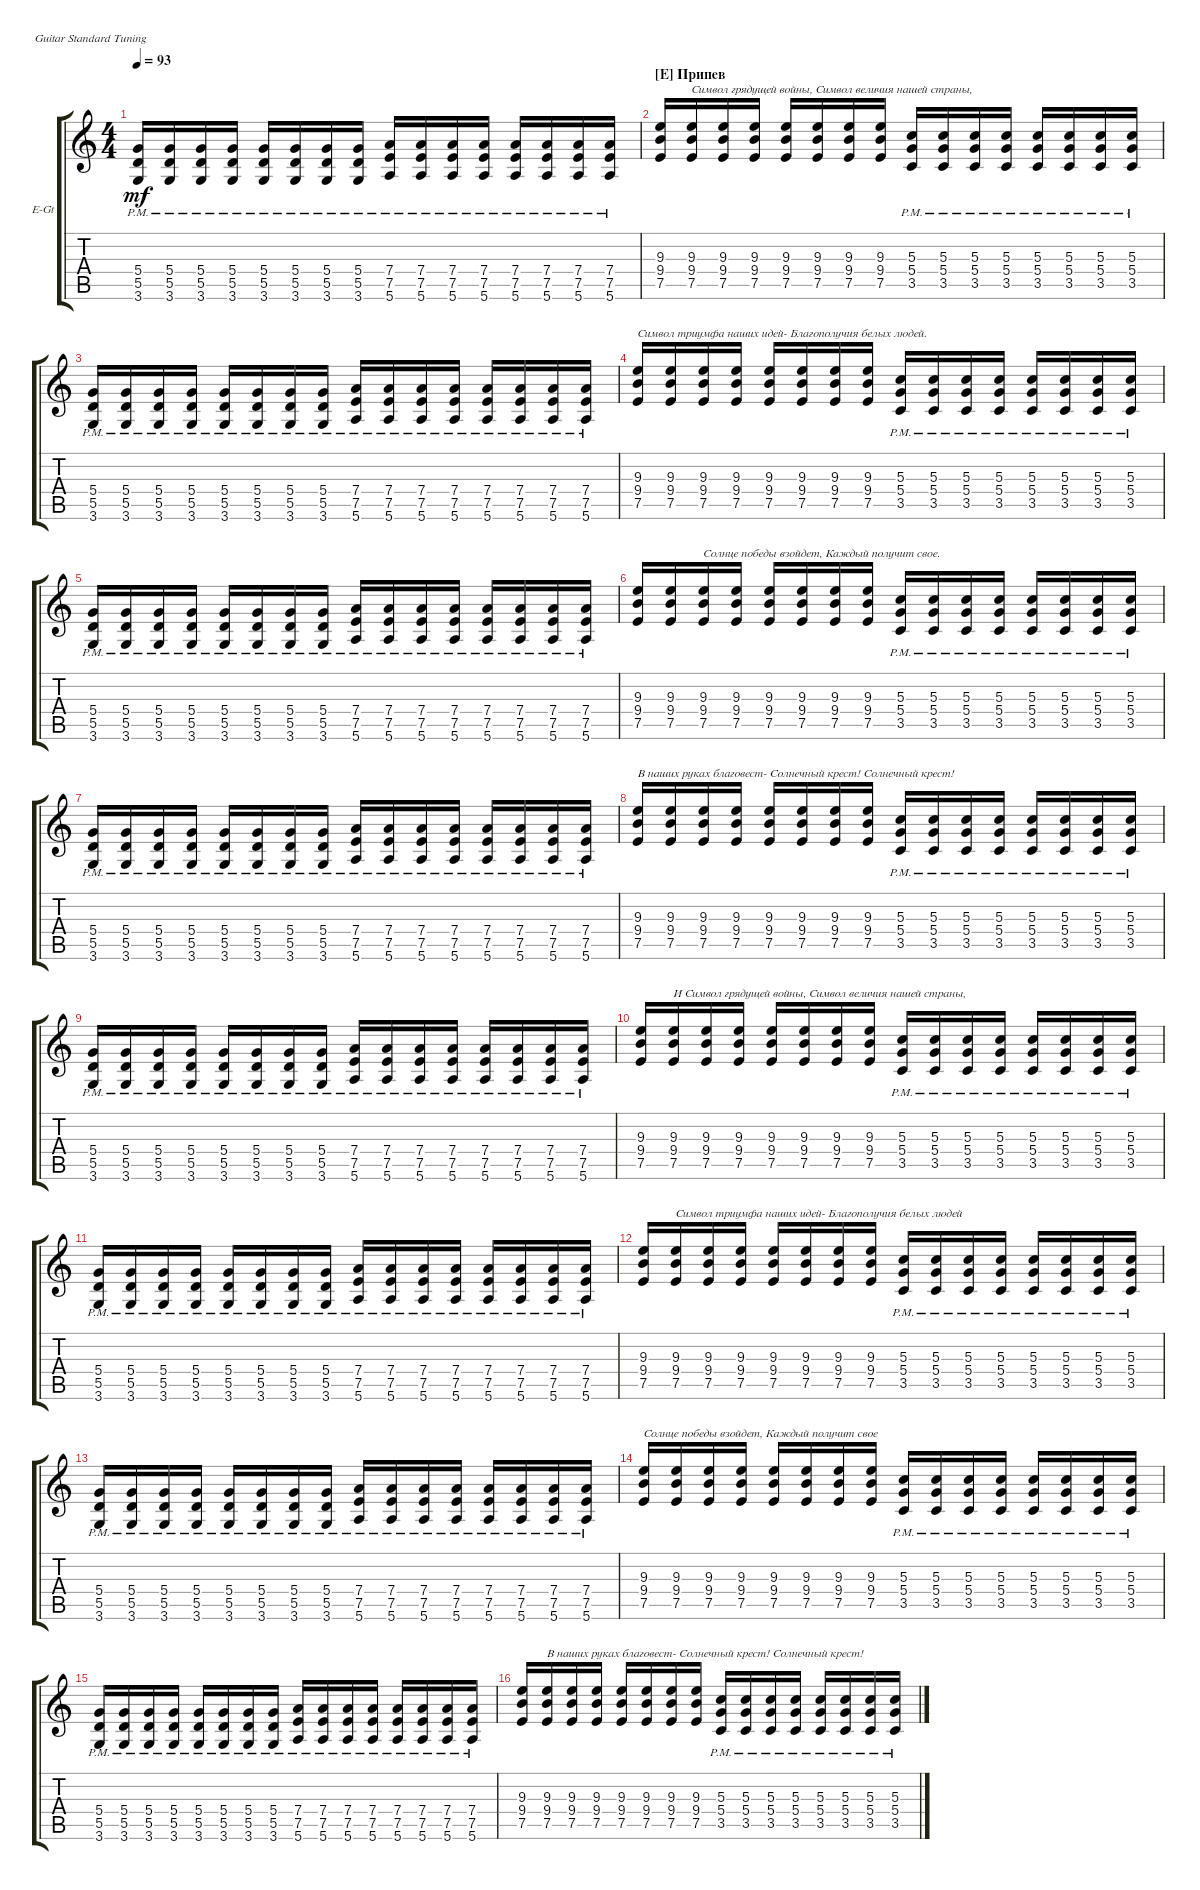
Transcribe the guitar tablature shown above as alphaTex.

\defaultSystemsLayout 4
\bracketExtendMode groupsimilarinstruments
\firstSystemTrackNameOrientation horizontal
\otherSystemsTrackNameOrientation horizontal
\track ("Electric Guitar" "E-Gt") {instrument overdrivenguitar}
\staff {score tabs}
\tuning (E4 B3 G3 D3 A2 E2)
\ts (4 4)
\tempo 93
\clef g2
\ks c
(3.6{pm} 5.4{pm} 5.5{pm}).16{dy mf} (3.6{pm} 5.5{pm} 5.4{pm}).16 (3.6{pm} 5.4{pm} 5.5{pm}).16 (3.6{pm} 5.5{pm} 5.4{pm}).16 (3.6{pm} 5.4{pm} 5.5{pm}).16 (3.6{pm} 5.5{pm} 5.4{pm}).16 (3.6{pm} 5.4{pm} 5.5{pm}).16 (3.6{pm} 5.5{pm} 5.4{pm}).16 (5.6{pm} 7.5{pm} 7.4{pm}).16 (5.6{pm} 7.5{pm} 7.4{pm}).16 (5.6{pm} 7.5{pm} 7.4{pm}).16 (5.6{pm} 7.5{pm} 7.4{pm}).16 (5.6{pm} 7.5{pm} 7.4{pm}).16 (5.6{pm} 7.5{pm} 7.4{pm}).16 (5.6{pm} 7.5{pm} 7.4{pm}).16 (5.6{pm} 7.5{pm} 7.4{pm}).16 |
\section ("E" "Припев")
(7.5 9.4 9.3).16 (7.5 9.4 9.3).16{txt "Символ грядущей войны, Символ величия нашей страны,"} (7.5 9.4 9.3).16 (7.5 9.4 9.3).16 (7.5 9.4 9.3).16 (7.5 9.4 9.3).16 (7.5 9.4 9.3).16 (7.5 9.4 9.3).16 (3.5{pm} 5.4{pm} 5.3{pm}).16 (3.5{pm} 5.3{pm} 5.4{pm}).16 (3.5{pm} 5.4{pm} 5.3{pm}).16 (3.5{pm} 5.3{pm} 5.4{pm}).16 (3.5{pm} 5.4{pm} 5.3{pm}).16 (3.5{pm} 5.3{pm} 5.4{pm}).16 (3.5{pm} 5.4{pm} 5.3{pm}).16 (3.5{pm} 5.3{pm} 5.4{pm}).16 |
(3.6{pm} 5.4{pm} 5.5{pm}).16 (3.6{pm} 5.5{pm} 5.4{pm}).16 (3.6{pm} 5.4{pm} 5.5{pm}).16 (3.6{pm} 5.5{pm} 5.4{pm}).16 (3.6{pm} 5.4{pm} 5.5{pm}).16 (3.6{pm} 5.5{pm} 5.4{pm}).16 (3.6{pm} 5.4{pm} 5.5{pm}).16 (3.6{pm} 5.5{pm} 5.4{pm}).16 (5.6{pm} 7.5{pm} 7.4{pm}).16 (5.6{pm} 7.5{pm} 7.4{pm}).16 (5.6{pm} 7.5{pm} 7.4{pm}).16 (5.6{pm} 7.5{pm} 7.4{pm}).16 (5.6{pm} 7.5{pm} 7.4{pm}).16 (5.6{pm} 7.5{pm} 7.4{pm}).16 (5.6{pm} 7.5{pm} 7.4{pm}).16 (5.6{pm} 7.5{pm} 7.4{pm}).16 |
(7.5 9.4 9.3).16{txt "Символ триумфа наших идей- Благополучия белых людей."} (7.5 9.4 9.3).16 (7.5 9.4 9.3).16 (7.5 9.4 9.3).16 (7.5 9.4 9.3).16 (7.5 9.4 9.3).16 (7.5 9.4 9.3).16 (7.5 9.4 9.3).16 (3.5{pm} 5.4{pm} 5.3{pm}).16 (3.5{pm} 5.3{pm} 5.4{pm}).16 (3.5{pm} 5.4{pm} 5.3{pm}).16 (3.5{pm} 5.3{pm} 5.4{pm}).16 (3.5{pm} 5.4{pm} 5.3{pm}).16 (3.5{pm} 5.3{pm} 5.4{pm}).16 (3.5{pm} 5.4{pm} 5.3{pm}).16 (3.5{pm} 5.3{pm} 5.4{pm}).16 |
(3.6{pm} 5.4{pm} 5.5{pm}).16 (3.6{pm} 5.5{pm} 5.4{pm}).16 (3.6{pm} 5.4{pm} 5.5{pm}).16 (3.6{pm} 5.5{pm} 5.4{pm}).16 (3.6{pm} 5.4{pm} 5.5{pm}).16 (3.6{pm} 5.5{pm} 5.4{pm}).16 (3.6{pm} 5.4{pm} 5.5{pm}).16 (3.6{pm} 5.5{pm} 5.4{pm}).16 (5.6{pm} 7.5{pm} 7.4{pm}).16 (5.6{pm} 7.5{pm} 7.4{pm}).16 (5.6{pm} 7.5{pm} 7.4{pm}).16 (5.6{pm} 7.5{pm} 7.4{pm}).16 (5.6{pm} 7.5{pm} 7.4{pm}).16 (5.6{pm} 7.5{pm} 7.4{pm}).16 (5.6{pm} 7.5{pm} 7.4{pm}).16 (5.6{pm} 7.5{pm} 7.4{pm}).16 |
(7.5 9.4 9.3).16 (7.5 9.4 9.3).16 (7.5 9.4 9.3).16{txt "Солнце победы взойдет, Каждый получит свое."} (7.5 9.4 9.3).16 (7.5 9.4 9.3).16 (7.5 9.4 9.3).16 (7.5 9.4 9.3).16 (7.5 9.4 9.3).16 (3.5{pm} 5.4{pm} 5.3{pm}).16 (3.5{pm} 5.3{pm} 5.4{pm}).16 (3.5{pm} 5.4{pm} 5.3{pm}).16 (3.5{pm} 5.3{pm} 5.4{pm}).16 (3.5{pm} 5.4{pm} 5.3{pm}).16 (3.5{pm} 5.3{pm} 5.4{pm}).16 (3.5{pm} 5.4{pm} 5.3{pm}).16 (3.5{pm} 5.3{pm} 5.4{pm}).16 |
(3.6{pm} 5.4{pm} 5.5{pm}).16 (3.6{pm} 5.5{pm} 5.4{pm}).16 (3.6{pm} 5.4{pm} 5.5{pm}).16 (3.6{pm} 5.5{pm} 5.4{pm}).16 (3.6{pm} 5.4{pm} 5.5{pm}).16 (3.6{pm} 5.5{pm} 5.4{pm}).16 (3.6{pm} 5.4{pm} 5.5{pm}).16 (3.6{pm} 5.5{pm} 5.4{pm}).16 (5.6{pm} 7.5{pm} 7.4{pm}).16 (5.6{pm} 7.5{pm} 7.4{pm}).16 (5.6{pm} 7.5{pm} 7.4{pm}).16 (5.6{pm} 7.5{pm} 7.4{pm}).16 (5.6{pm} 7.5{pm} 7.4{pm}).16 (5.6{pm} 7.5{pm} 7.4{pm}).16 (5.6{pm} 7.5{pm} 7.4{pm}).16 (5.6{pm} 7.5{pm} 7.4{pm}).16 |
(7.5 9.4 9.3).16{txt "В наших руках благовест- Солнечный крест! Солнечный крест!"} (7.5 9.4 9.3).16 (7.5 9.4 9.3).16 (7.5 9.4 9.3).16 (7.5 9.4 9.3).16 (7.5 9.4 9.3).16 (7.5 9.4 9.3).16 (7.5 9.4 9.3).16 (3.5{pm} 5.4{pm} 5.3{pm}).16 (3.5{pm} 5.3{pm} 5.4{pm}).16 (3.5{pm} 5.4{pm} 5.3{pm}).16 (3.5{pm} 5.3{pm} 5.4{pm}).16 (3.5{pm} 5.4{pm} 5.3{pm}).16 (3.5{pm} 5.3{pm} 5.4{pm}).16 (3.5{pm} 5.4{pm} 5.3{pm}).16 (3.5{pm} 5.3{pm} 5.4{pm}).16 |
(3.6{pm} 5.4{pm} 5.5{pm}).16 (3.6{pm} 5.5{pm} 5.4{pm}).16 (3.6{pm} 5.4{pm} 5.5{pm}).16 (3.6{pm} 5.5{pm} 5.4{pm}).16 (3.6{pm} 5.4{pm} 5.5{pm}).16 (3.6{pm} 5.5{pm} 5.4{pm}).16 (3.6{pm} 5.4{pm} 5.5{pm}).16 (3.6{pm} 5.5{pm} 5.4{pm}).16 (5.6{pm} 7.5{pm} 7.4{pm}).16 (5.6{pm} 7.5{pm} 7.4{pm}).16 (5.6{pm} 7.5{pm} 7.4{pm}).16 (5.6{pm} 7.5{pm} 7.4{pm}).16 (5.6{pm} 7.5{pm} 7.4{pm}).16 (5.6{pm} 7.5{pm} 7.4{pm}).16 (5.6{pm} 7.5{pm} 7.4{pm}).16 (5.6{pm} 7.5{pm} 7.4{pm}).16 |
(7.5 9.4 9.3).16 (7.5 9.4 9.3).16{txt "И Символ грядущей войны, Символ величия нашей страны,"} (7.5 9.4 9.3).16 (7.5 9.4 9.3).16 (7.5 9.4 9.3).16 (7.5 9.4 9.3).16 (7.5 9.4 9.3).16 (7.5 9.4 9.3).16 (3.5{pm} 5.4{pm} 5.3{pm}).16 (3.5{pm} 5.3{pm} 5.4{pm}).16 (3.5{pm} 5.4{pm} 5.3{pm}).16 (3.5{pm} 5.3{pm} 5.4{pm}).16 (3.5{pm} 5.4{pm} 5.3{pm}).16 (3.5{pm} 5.3{pm} 5.4{pm}).16 (3.5{pm} 5.4{pm} 5.3{pm}).16 (3.5{pm} 5.3{pm} 5.4{pm}).16 |
(3.6{pm} 5.4{pm} 5.5{pm}).16 (3.6{pm} 5.5{pm} 5.4{pm}).16 (3.6{pm} 5.4{pm} 5.5{pm}).16 (3.6{pm} 5.5{pm} 5.4{pm}).16 (3.6{pm} 5.4{pm} 5.5{pm}).16 (3.6{pm} 5.5{pm} 5.4{pm}).16 (3.6{pm} 5.4{pm} 5.5{pm}).16 (3.6{pm} 5.5{pm} 5.4{pm}).16 (5.6{pm} 7.5{pm} 7.4{pm}).16 (5.6{pm} 7.5{pm} 7.4{pm}).16 (5.6{pm} 7.5{pm} 7.4{pm}).16 (5.6{pm} 7.5{pm} 7.4{pm}).16 (5.6{pm} 7.5{pm} 7.4{pm}).16 (5.6{pm} 7.5{pm} 7.4{pm}).16 (5.6{pm} 7.5{pm} 7.4{pm}).16 (5.6{pm} 7.5{pm} 7.4{pm}).16 |
(7.5 9.4 9.3).16 (7.5 9.4 9.3).16{txt "Символ триумфа наших идей- Благополучия белых людей"} (7.5 9.4 9.3).16 (7.5 9.4 9.3).16 (7.5 9.4 9.3).16 (7.5 9.4 9.3).16 (7.5 9.4 9.3).16 (7.5 9.4 9.3).16 (3.5{pm} 5.4{pm} 5.3{pm}).16 (3.5{pm} 5.3{pm} 5.4{pm}).16 (3.5{pm} 5.4{pm} 5.3{pm}).16 (3.5{pm} 5.3{pm} 5.4{pm}).16 (3.5{pm} 5.4{pm} 5.3{pm}).16 (3.5{pm} 5.3{pm} 5.4{pm}).16 (3.5{pm} 5.4{pm} 5.3{pm}).16 (3.5{pm} 5.3{pm} 5.4{pm}).16 |
(3.6{pm} 5.4{pm} 5.5{pm}).16 (3.6{pm} 5.5{pm} 5.4{pm}).16 (3.6{pm} 5.4{pm} 5.5{pm}).16 (3.6{pm} 5.5{pm} 5.4{pm}).16 (3.6{pm} 5.4{pm} 5.5{pm}).16 (3.6{pm} 5.5{pm} 5.4{pm}).16 (3.6{pm} 5.4{pm} 5.5{pm}).16 (3.6{pm} 5.5{pm} 5.4{pm}).16 (5.6{pm} 7.5{pm} 7.4{pm}).16 (5.6{pm} 7.5{pm} 7.4{pm}).16 (5.6{pm} 7.5{pm} 7.4{pm}).16 (5.6{pm} 7.5{pm} 7.4{pm}).16 (5.6{pm} 7.5{pm} 7.4{pm}).16 (5.6{pm} 7.5{pm} 7.4{pm}).16 (5.6{pm} 7.5{pm} 7.4{pm}).16 (5.6{pm} 7.5{pm} 7.4{pm}).16 |
(7.5 9.4 9.3).16{txt "Солнце победы взойдет, Каждый получит свое"} (7.5 9.4 9.3).16 (7.5 9.4 9.3).16 (7.5 9.4 9.3).16 (7.5 9.4 9.3).16 (7.5 9.4 9.3).16 (7.5 9.4 9.3).16 (7.5 9.4 9.3).16 (3.5{pm} 5.4{pm} 5.3{pm}).16 (3.5{pm} 5.3{pm} 5.4{pm}).16 (3.5{pm} 5.4{pm} 5.3{pm}).16 (3.5{pm} 5.3{pm} 5.4{pm}).16 (3.5{pm} 5.4{pm} 5.3{pm}).16 (3.5{pm} 5.3{pm} 5.4{pm}).16 (3.5{pm} 5.4{pm} 5.3{pm}).16 (3.5{pm} 5.3{pm} 5.4{pm}).16 |
(3.6{pm} 5.4{pm} 5.5{pm}).16 (3.6{pm} 5.5{pm} 5.4{pm}).16 (3.6{pm} 5.4{pm} 5.5{pm}).16 (3.6{pm} 5.5{pm} 5.4{pm}).16 (3.6{pm} 5.4{pm} 5.5{pm}).16 (3.6{pm} 5.5{pm} 5.4{pm}).16 (3.6{pm} 5.4{pm} 5.5{pm}).16 (3.6{pm} 5.5{pm} 5.4{pm}).16 (5.6{pm} 7.5{pm} 7.4{pm}).16 (5.6{pm} 7.5{pm} 7.4{pm}).16 (5.6{pm} 7.5{pm} 7.4{pm}).16 (5.6{pm} 7.5{pm} 7.4{pm}).16 (5.6{pm} 7.5{pm} 7.4{pm}).16 (5.6{pm} 7.5{pm} 7.4{pm}).16 (5.6{pm} 7.5{pm} 7.4{pm}).16 (5.6{pm} 7.5{pm} 7.4{pm}).16 |
(7.5 9.4 9.3).16 (7.5 9.4 9.3).16{txt "В наших руках благовест- Солнечный крест! Солнечный крест!"} (7.5 9.4 9.3).16 (7.5 9.4 9.3).16 (7.5 9.4 9.3).16 (7.5 9.4 9.3).16 (7.5 9.4 9.3).16 (7.5 9.4 9.3).16 (3.5{pm} 5.4{pm} 5.3{pm}).16 (3.5{pm} 5.3{pm} 5.4{pm}).16 (3.5{pm} 5.4{pm} 5.3{pm}).16 (3.5{pm} 5.3{pm} 5.4{pm}).16 (3.5{pm} 5.4{pm} 5.3{pm}).16 (3.5{pm} 5.3{pm} 5.4{pm}).16 (3.5{pm} 5.4{pm} 5.3{pm}).16 (3.5{pm} 5.3{pm} 5.4{pm}).16
